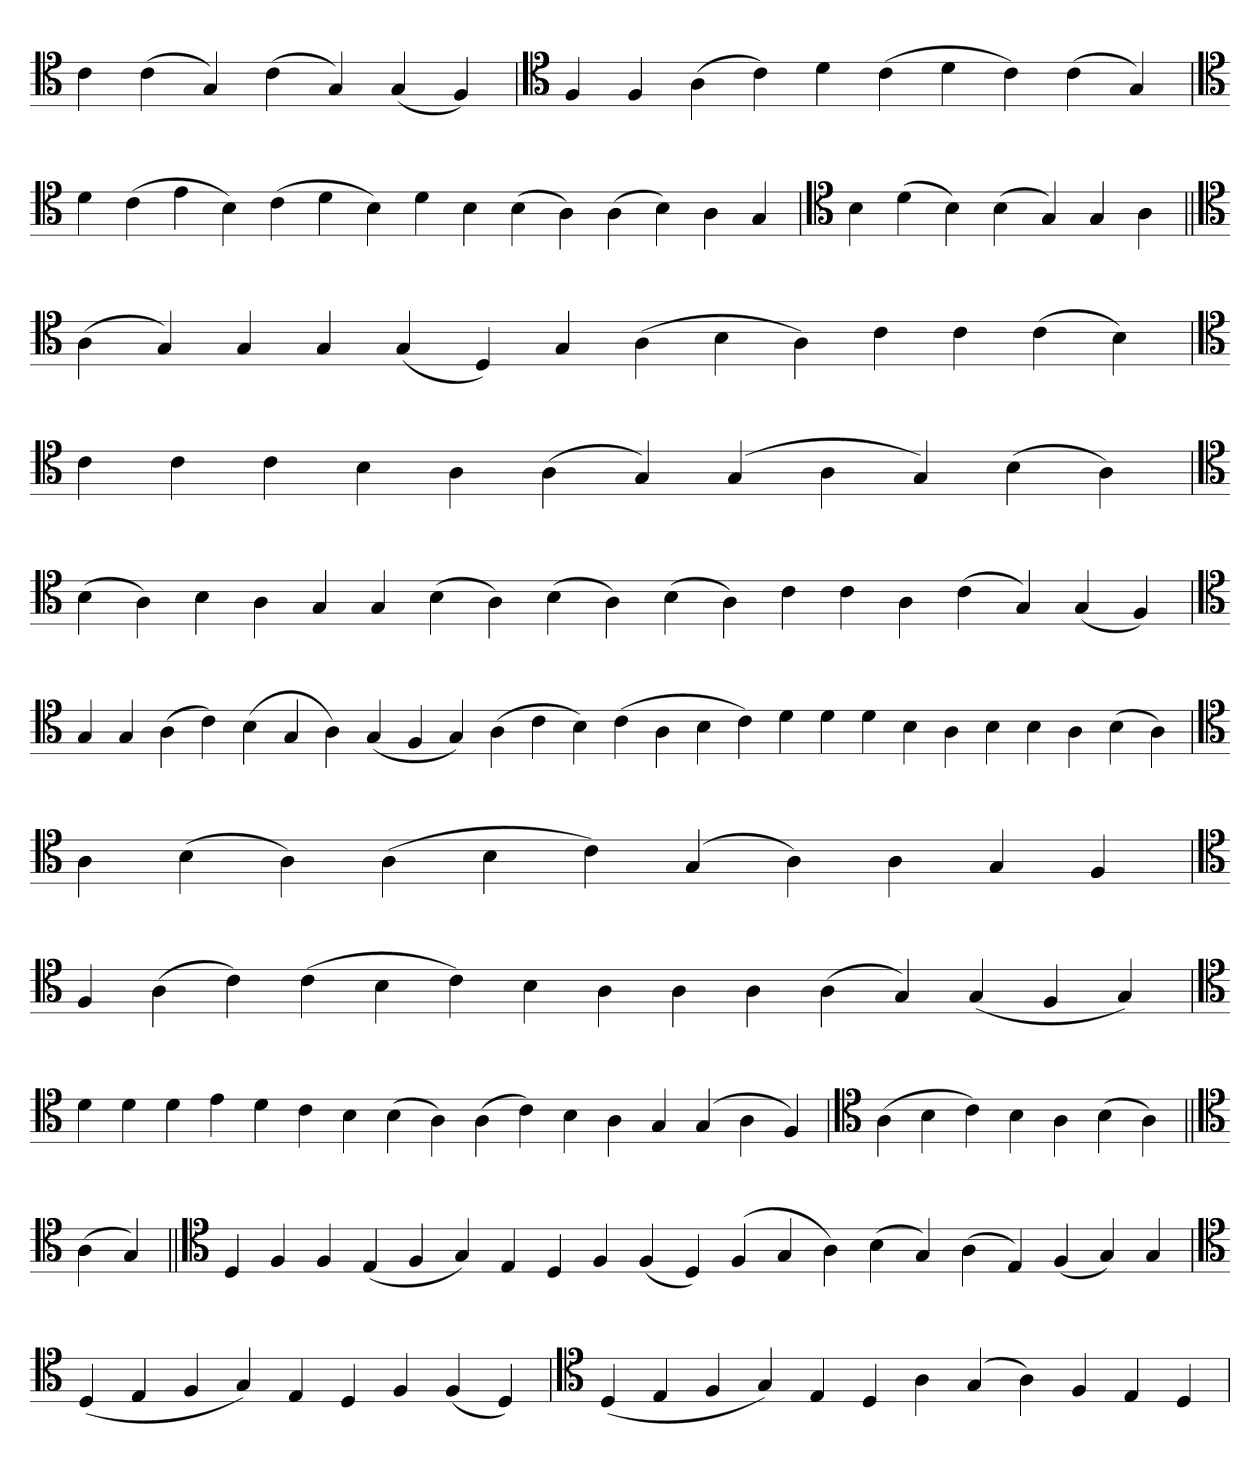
**kern
*part1
*staff1
*clefC4
=
4c
(4c
4G)
(4c
4G)
(4G
4F)
='
*clefC4
4F
4F
(4A
4c)
4d
(4c
4d
4c)
(4c
4G)
=`
*clefC4
4d
(4c
4e
4B)
(4c
4d
4B)
4d
4B
(4B
4A)
(4A
4B)
4A
4G
=`
*clefC4
4B
(4d
4B)
(4B
4G)
4G
4A
=||
*clefC4
(4A
4G)
4G
4G
(4G
4D)
4G
(4A
4B
4A)
4c
4c
(4c
4B)
=`
*clefC4
4c
4c
4c
4B
4A
(4A
4G)
(4G
4A
4G)
(4B
4A)
=`
*clefC4
(4B
4A)
4B
4A
4G
4G
(4B
4A)
(4B
4A)
(4B
4A)
4c
4c
4A
(4c
4G)
(4G
4F)
=
*clefC4
4G
4G
(4A
4c)
(4B
4G
4A)
(4G
4F
4G)
(4A
4c
4B)
(4c
4A
4B
4c)
4d
4d
4d
4B
4A
4B
4B
4A
(4B
4A)
='
*clefC4
4A
(4B
4A)
(4A
4B
4c)
(4G
4A)
4A
4G
4F
=`
*clefC4
4F
(4A
4c)
(4c
4B
4c)
4B
4A
4A
4A
(4A
4G)
(4G
4F
4G)
=`
*clefC4
4d
4d
4d
4e
4d
4c
4B
(4B
4A)
(4A
4c)
4B
4A
4G
(4G
4A
4F)
=`
*clefC4
(4A
4B
4c)
4B
4A
(4B
4A)
=||
*clefC4
(4A
4G)
=||
*clefC4
4D
4F
4F
(4E
4F
4G)
4E
4D
4F
(4F
4D)
(4F
4G
4A)
(4B
4G)
(4A
4E)
(4F
4G)
4G
=`
*clefC4
(4D
4E
4F
4G)
4E
4D
4F
(4F
4D)
=`
*clefC4
(4D
4E
4F
4G)
4E
4D
4A
(4G
4A)
4F
4E
4D
=`
*-
